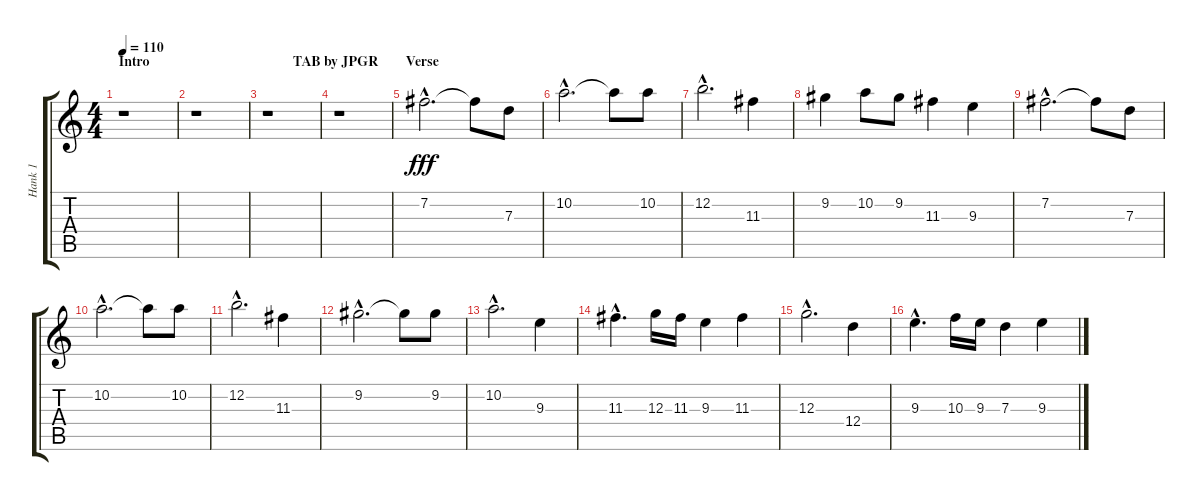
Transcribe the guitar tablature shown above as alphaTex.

\track ("Hank 1" "Hank 1") {instrument acousticguitarnylon}
\staff {score tabs}
\tuning (E4 B3 G3 D3 A2 E2) {hide}
\ts (4 4)
\section ("" "Intro                                         TAB by JPGR")
\tempo 110
\clef g2
\ks c
r.1{dy fff instrument acousticguitarnylon} |
r.1 |
r.1 |
r.1 |
\section ("" "Verse")
7.2{hac}.2{d} 7.2{t}.8 7.3.8 |
10.2{hac}.2{d} 10.2{t}.8 10.2.8 |
12.2{hac}.2{d} 11.3.4 |
9.2.4 10.2.8 9.2.8 11.3.4 9.3.4 |
7.2{hac}.2{d} 7.2{t}.8 7.3.8 |
10.2{hac}.2{d} 10.2{t}.8 10.2.8 |
12.2{hac}.2{d} 11.3.4 |
9.2{hac}.2{d} 9.2{t}.8 9.2.8 |
10.2{hac}.2{d} 9.3.4 |
11.3{hac}.4{d} 12.3.16 11.3.16 9.3.4 11.3.4 |
12.3{hac}.2{d} 12.4.4 |
9.3{hac}.4{d} 10.3.16 9.3.16 7.3.4 9.3.4
